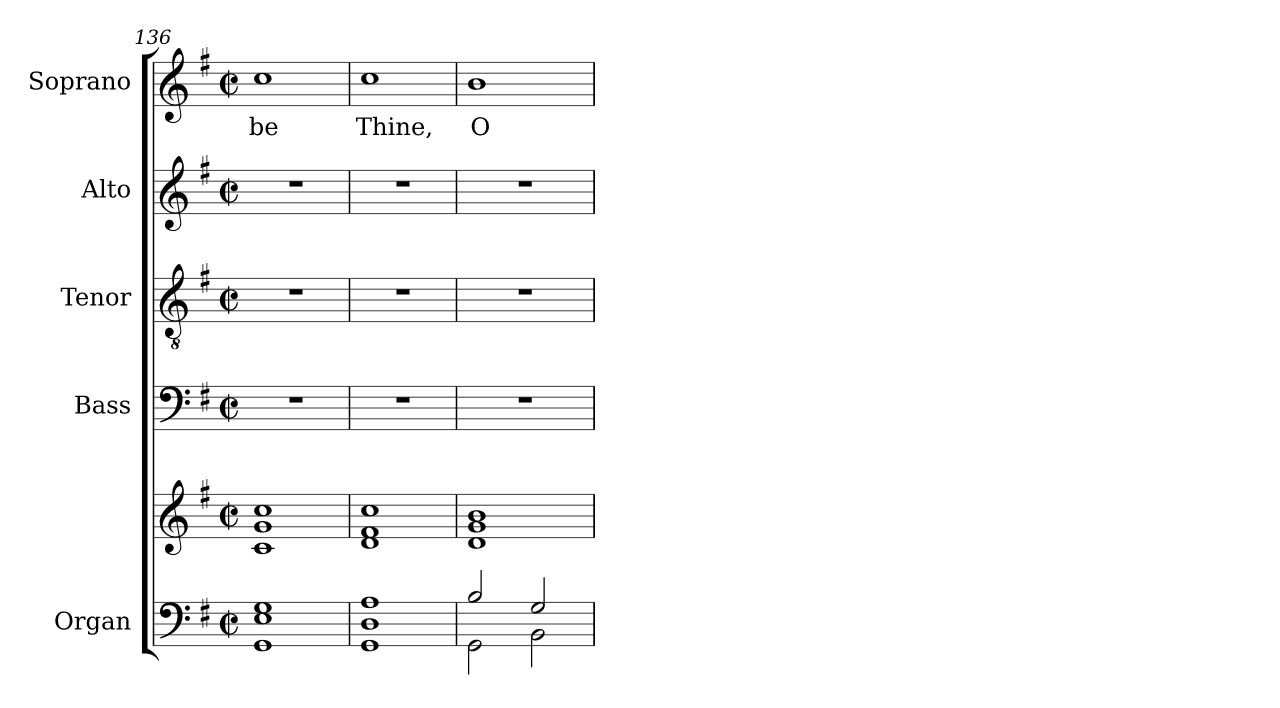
**kern	**kern	**kern	**kern	**kern	**kern	**text
*part5	*part5	*part4	*part3	*part2	*part1	*part1
*staff6	*staff5	*staff4	*staff3	*staff2	*staff1	*staff1
*I"Organ	*	*I"Bass	*I"Tenor	*I"Alto	*I"Soprano	*
*	*	*I'B	*I'T	*I'A	*I'S	*
*clefF4	*clefG2	*clefF4	*clefGv2	*clefG2	*clefG2	*
*k[f#]	*k[f#]	*k[f#]	*k[f#]	*k[f#]	*k[f#]	*
*G:	*G:	*G:	*G:	*G:	*G:	*
*M2/2	*M2/2	*M2/2	*M2/2	*M2/2	*M2/2	*
*met(c|)	*met(c|)	*met(c|)	*met(c|)	*met(c|)	*met(c|)	*
=136	=136	=136	=136	=136	=136	=136
*^	*^	*	*	*	*	*
!	!	!	!	!	!	!	!	!LO:LY:b
1E/ 1G/	1GG\	1c/ 1g/ 1cc/	1ryy	1r	1r	1r	1cc	be
=137	=137	=137	=137	=137	=137	=137	=137	=137
!	!	!	!	!	!	!	!	!LO:LY:b
1D/ 1A/	1GG\	1d/ 1f#/ 1cc/	1ryy	1r	1r	1r	1cc	Thine,
=138	=138	=138	=138	=138	=138	=138	=138	=138
!	!	!	!	!	!	!	!	!LO:LY:b
2B/	2GG\	1d/ 1g/ 1b/	1ryy	1r	1r	1r	1b	O
2G/	2BB\	.	.	.	.	.	.	.
*v	*v	*	*	*	*	*	*	*
*	*v	*v	*	*	*	*	*
=	=	=	=	=	=	=
*-	*-	*-	*-	*-	*-	*-
